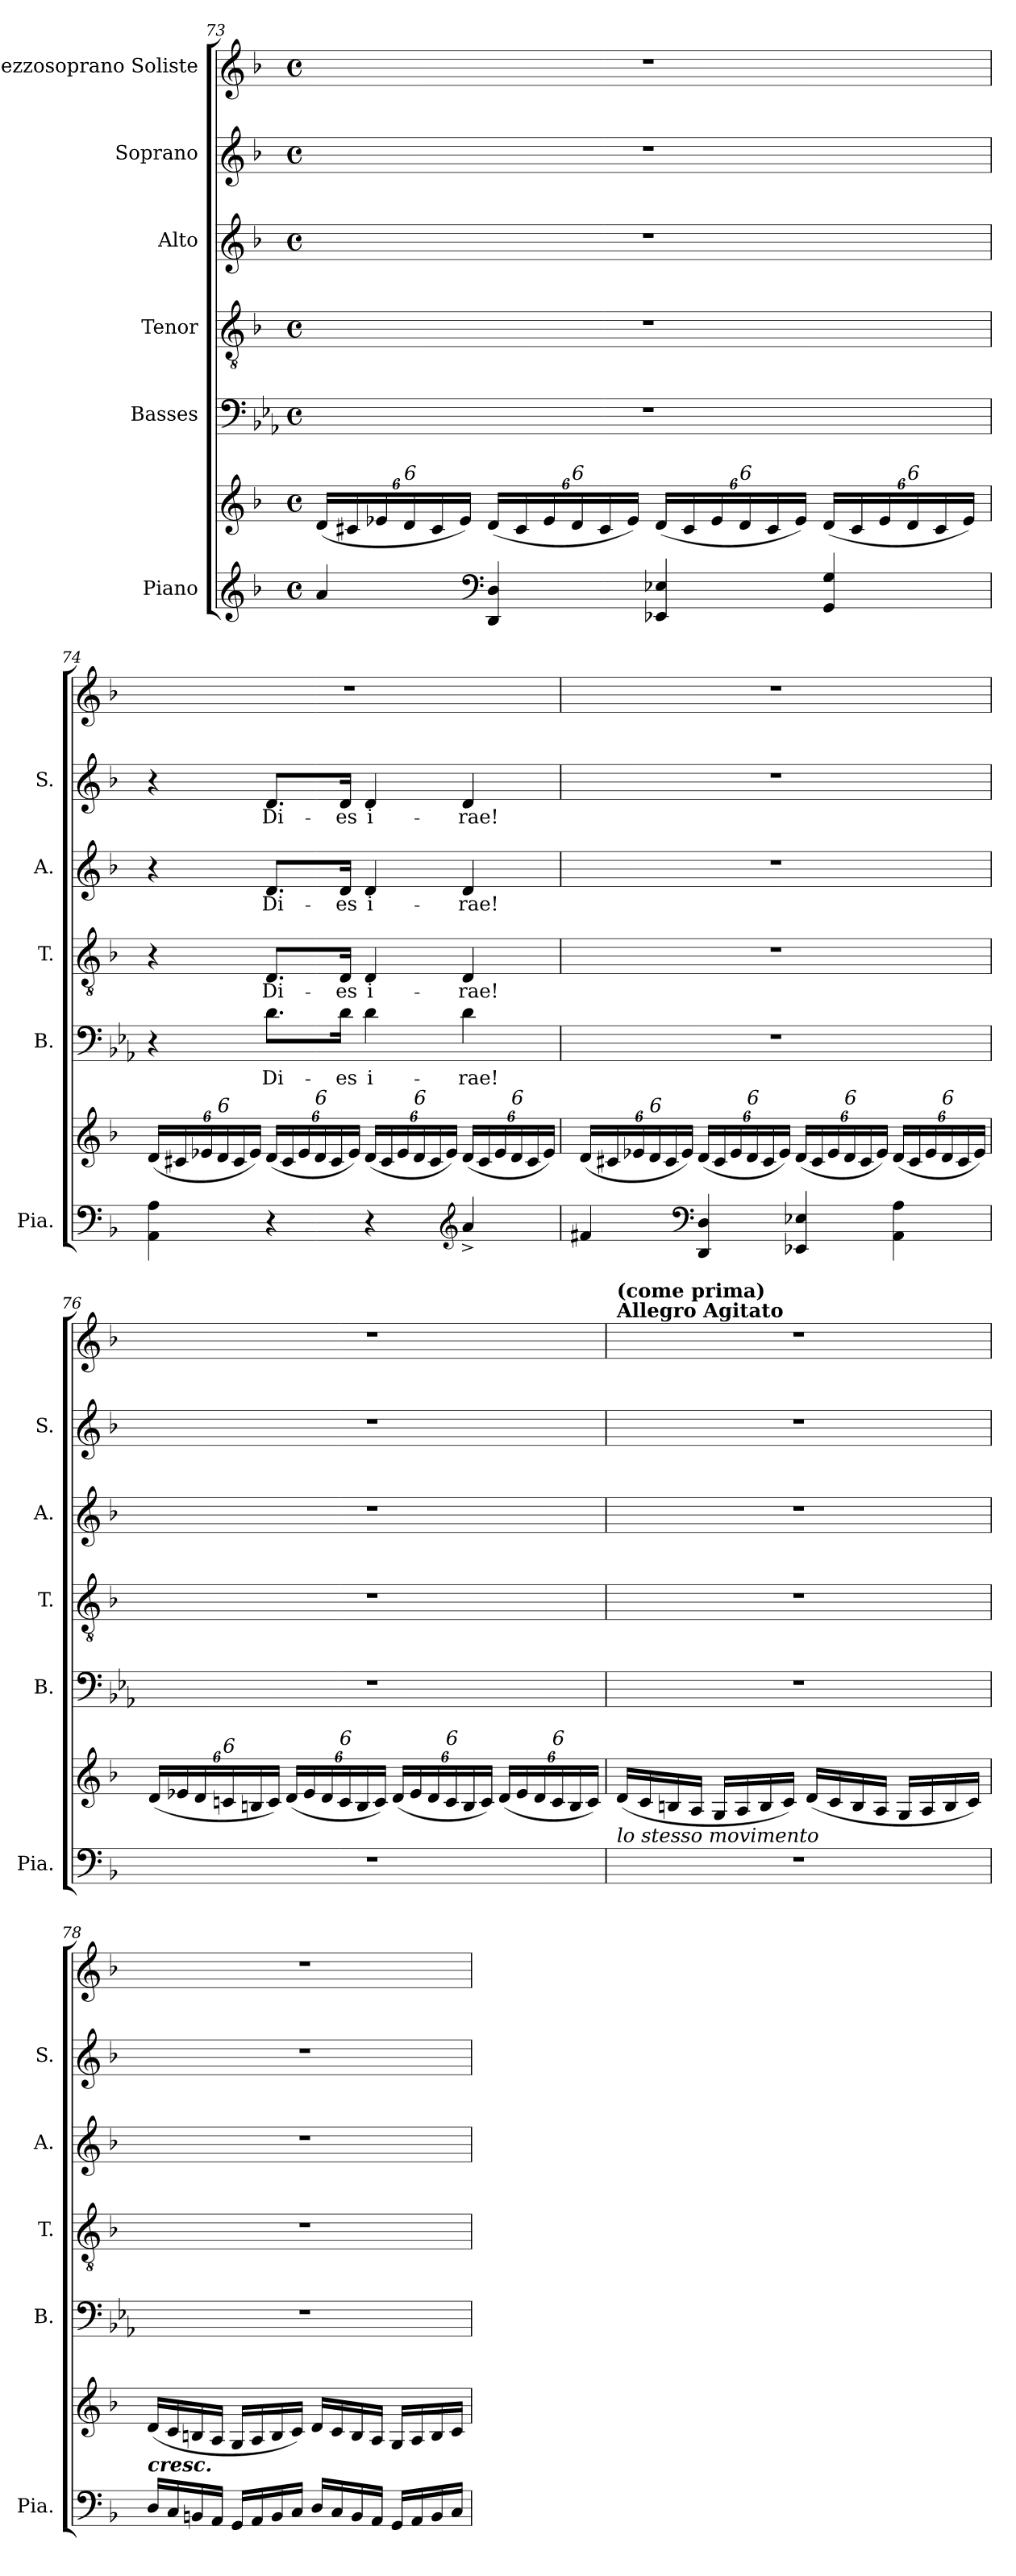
**kern	**kern	**kern	**text	**kern	**text	**kern	**text	**kern	**text	**kern
*part6	*part6	*part5	*part5	*part4	*part4	*part3	*part3	*part2	*part2	*part1
*staff7	*staff6	*staff5	*staff5	*staff4	*staff4	*staff3	*staff3	*staff2	*staff2	*staff1
*I"Piano	*	*I"Basses	*	*I"Tenor	*	*I"Alto	*	*I"Soprano	*	*I"Mezzosoprano Soliste
*I'Pia.	*	*I'B.	*	*I'T.	*	*I'A.	*	*I'S.	*	*
*clefG2	*clefG2	*clefF4	*	*clefGv2	*	*clefG2	*	*clefG2	*	*clefG2
*	*	*ITrd8c14	*	*	*	*	*	*	*	*
*k[b-]	*k[b-]	*k[b-e-a-]	*	*k[b-]	*	*k[b-]	*	*k[b-]	*	*k[b-]
*M4/4	*M4/4	*M4/4	*	*M4/4	*	*M4/4	*	*M4/4	*	*M4/4
*met(c)	*met(c)	*met(c)	*	*met(c)	*	*met(c)	*	*met(c)	*	*met(c)
*	*Xbrackettup	*	*	*	*	*	*	*	*	*
=73	=73	=73	=73	=73	=73	=73	=73	=73	=73	=73
4a/	(24d/LL	1r	.	1r	.	1r	.	1r	.	1r
.	24c#X/	.	.	.	.	.	.	.	.	.
.	24e-X/	.	.	.	.	.	.	.	.	.
!	!LO:TX:a:i:t=6	!	!	!	!	!	!	!	!	!
.	24d/	.	.	.	.	.	.	.	.	.
.	24c#/	.	.	.	.	.	.	.	.	.
.	24e-/JJ)	.	.	.	.	.	.	.	.	.
*clefF4	*	*	*	*	*	*	*	*	*	*
4DD/ 4D/	(24d/LL	.	.	.	.	.	.	.	.	.
.	24c#/	.	.	.	.	.	.	.	.	.
.	24e-/	.	.	.	.	.	.	.	.	.
!	!LO:TX:a:i:t=6	!	!	!	!	!	!	!	!	!
.	24d/	.	.	.	.	.	.	.	.	.
.	24c#/	.	.	.	.	.	.	.	.	.
.	24e-/JJ)	.	.	.	.	.	.	.	.	.
4EE-X/ 4E-X/	(24d/LL	.	.	.	.	.	.	.	.	.
.	24c#/	.	.	.	.	.	.	.	.	.
.	24e-/	.	.	.	.	.	.	.	.	.
!	!LO:TX:a:i:t=6	!	!	!	!	!	!	!	!	!
.	24d/	.	.	.	.	.	.	.	.	.
.	24c#/	.	.	.	.	.	.	.	.	.
.	24e-/JJ)	.	.	.	.	.	.	.	.	.
4GG/ 4G/	(24d/LL	.	.	.	.	.	.	.	.	.
.	24c#/	.	.	.	.	.	.	.	.	.
.	24e-/	.	.	.	.	.	.	.	.	.
!	!LO:TX:a:i:t=6	!	!	!	!	!	!	!	!	!
.	24d/	.	.	.	.	.	.	.	.	.
.	24c#/	.	.	.	.	.	.	.	.	.
.	24e-/JJ)	.	.	.	.	.	.	.	.	.
!!LO:LB:g=z
=74	=74	=74	=74	=74	=74	=74	=74	=74	=74	=74
4AA\ 4A\	(24d/LL	4r	.	4r	.	4r	.	4r	.	1r
.	24c#X/	.	.	.	.	.	.	.	.	.
.	24e-X/	.	.	.	.	.	.	.	.	.
!	!LO:TX:a:i:t=6	!	!	!	!	!	!	!	!	!
.	24d/	.	.	.	.	.	.	.	.	.
.	24c#/	.	.	.	.	.	.	.	.	.
.	24e-/JJ)	.	.	.	.	.	.	.	.	.
4r	(24d/LL	8.Di\L	Di-	8.D/L	Di-	8.d/L	Di-	8.d/L	Di-	.
.	24c#/	.	.	.	.	.	.	.	.	.
.	24e-/	.	.	.	.	.	.	.	.	.
!	!LO:TX:a:i:t=6	!	!	!	!	!	!	!	!	!
.	24d/	.	.	.	.	.	.	.	.	.
.	24c#/	.	.	.	.	.	.	.	.	.
.	.	16Di\Jk	-es	16D/Jk	-es	16d/Jk	-es	16d/Jk	-es	.
.	24e-/JJ)	.	.	.	.	.	.	.	.	.
4r	(24d/LL	4Di\	i-	4D/	i-	4d/	i-	4d/	i-	.
.	24c#/	.	.	.	.	.	.	.	.	.
.	24e-/	.	.	.	.	.	.	.	.	.
!	!LO:TX:a:i:t=6	!	!	!	!	!	!	!	!	!
.	24d/	.	.	.	.	.	.	.	.	.
.	24c#/	.	.	.	.	.	.	.	.	.
.	24e-/JJ)	.	.	.	.	.	.	.	.	.
*clefG2	*	*	*	*	*	*	*	*	*	*
4a^/	(24d/LL	4Di\	-rae!	4D/	-rae!	4d/	-rae!	4d/	-rae!	.
.	24c#/	.	.	.	.	.	.	.	.	.
.	24e-/	.	.	.	.	.	.	.	.	.
!	!LO:TX:a:i:t=6	!	!	!	!	!	!	!	!	!
.	24d/	.	.	.	.	.	.	.	.	.
.	24c#/	.	.	.	.	.	.	.	.	.
.	24e-/JJ)	.	.	.	.	.	.	.	.	.
=75	=75	=75	=75	=75	=75	=75	=75	=75	=75	=75
4f#X/	(24d/LL	1r	.	1r	.	1r	.	1r	.	1r
.	24c#X/	.	.	.	.	.	.	.	.	.
.	24e-X/	.	.	.	.	.	.	.	.	.
!	!LO:TX:a:i:t=6	!	!	!	!	!	!	!	!	!
.	24d/	.	.	.	.	.	.	.	.	.
.	24c#/	.	.	.	.	.	.	.	.	.
.	24e-/JJ)	.	.	.	.	.	.	.	.	.
*clefF4	*	*	*	*	*	*	*	*	*	*
4DD/ 4D/	(24d/LL	.	.	.	.	.	.	.	.	.
.	24c#/	.	.	.	.	.	.	.	.	.
.	24e-/	.	.	.	.	.	.	.	.	.
!	!LO:TX:a:i:t=6	!	!	!	!	!	!	!	!	!
.	24d/	.	.	.	.	.	.	.	.	.
.	24c#/	.	.	.	.	.	.	.	.	.
.	24e-/JJ)	.	.	.	.	.	.	.	.	.
4EE-X/ 4E-X/	(24d/LL	.	.	.	.	.	.	.	.	.
.	24c#/	.	.	.	.	.	.	.	.	.
.	24e-/	.	.	.	.	.	.	.	.	.
!	!LO:TX:a:i:t=6	!	!	!	!	!	!	!	!	!
.	24d/	.	.	.	.	.	.	.	.	.
.	24c#/	.	.	.	.	.	.	.	.	.
.	24e-/JJ)	.	.	.	.	.	.	.	.	.
4AA\ 4A\	(24d/LL	.	.	.	.	.	.	.	.	.
.	24c#/	.	.	.	.	.	.	.	.	.
.	24e-/	.	.	.	.	.	.	.	.	.
!	!LO:TX:a:i:t=6	!	!	!	!	!	!	!	!	!
.	24d/	.	.	.	.	.	.	.	.	.
.	24c#/	.	.	.	.	.	.	.	.	.
.	24e-/JJ)	.	.	.	.	.	.	.	.	.
!!LO:LB:g=z
=76	=76	=76	=76	=76	=76	=76	=76	=76	=76	=76
1r	(24d/LL	1r	.	1r	.	1r	.	1r	.	1r
.	24e-X/	.	.	.	.	.	.	.	.	.
.	24d/	.	.	.	.	.	.	.	.	.
!	!LO:TX:a:i:t=6	!	!	!	!	!	!	!	!	!
.	24cn/	.	.	.	.	.	.	.	.	.
.	24Bn/	.	.	.	.	.	.	.	.	.
.	24c/JJ)	.	.	.	.	.	.	.	.	.
.	(24d/LL	.	.	.	.	.	.	.	.	.
.	24e-/	.	.	.	.	.	.	.	.	.
.	24d/	.	.	.	.	.	.	.	.	.
!	!LO:TX:a:i:t=6	!	!	!	!	!	!	!	!	!
.	24c/	.	.	.	.	.	.	.	.	.
.	24B/	.	.	.	.	.	.	.	.	.
.	24c/JJ)	.	.	.	.	.	.	.	.	.
.	(24d/LL	.	.	.	.	.	.	.	.	.
.	24e-/	.	.	.	.	.	.	.	.	.
.	24d/	.	.	.	.	.	.	.	.	.
!	!LO:TX:a:i:t=6	!	!	!	!	!	!	!	!	!
.	24c/	.	.	.	.	.	.	.	.	.
.	24B/	.	.	.	.	.	.	.	.	.
.	24c/JJ)	.	.	.	.	.	.	.	.	.
.	(24d/LL	.	.	.	.	.	.	.	.	.
.	24e-/	.	.	.	.	.	.	.	.	.
.	24d/	.	.	.	.	.	.	.	.	.
!	!LO:TX:a:i:t=6	!	!	!	!	!	!	!	!	!
.	24c/	.	.	.	.	.	.	.	.	.
.	24B/	.	.	.	.	.	.	.	.	.
.	24c/JJ)	.	.	.	.	.	.	.	.	.
=77	=77	=77	=77	=77	=77	=77	=77	=77	=77	=77
*	*	*	*	*	*	*	*	*	*	*MM88
!	!	!	!	!	!	!	!	!	!	!LO:TX:a:B:t=Allegro Agitato
!	!	!	!	!	!	!	!	!	!	!LO:TX:a:B:t=(come prima)
!LO:TX:a:i:t=lo stesso movimento	!	!	!	!	!	!	!	!	!	!
1r	(16d/LL	1r	.	1r	.	1r	.	1r	.	1r
.	16c/	.	.	.	.	.	.	.	.	.
.	16Bn/	.	.	.	.	.	.	.	.	.
.	16A/JJ	.	.	.	.	.	.	.	.	.
.	16G/LL	.	.	.	.	.	.	.	.	.
.	16A/	.	.	.	.	.	.	.	.	.
.	16B/	.	.	.	.	.	.	.	.	.
.	16c/JJ)	.	.	.	.	.	.	.	.	.
.	(16d/LL	.	.	.	.	.	.	.	.	.
.	16c/	.	.	.	.	.	.	.	.	.
.	16B/	.	.	.	.	.	.	.	.	.
.	16A/JJ	.	.	.	.	.	.	.	.	.
.	16G/LL	.	.	.	.	.	.	.	.	.
.	16A/	.	.	.	.	.	.	.	.	.
.	16B/	.	.	.	.	.	.	.	.	.
.	16c/JJ)	.	.	.	.	.	.	.	.	.
!!LO:PB:g=z
=78	=78	=78	=78	=78	=78	=78	=78	=78	=78	=78
!LO:TX:a:Bi:t=cresc.	!	!	!	!	!	!	!	!	!	!
16D/LL	(16d/LL	1r	.	1r	.	1r	.	1r	.	1r
16C/	16c/	.	.	.	.	.	.	.	.	.
16BBn/	16Bn/	.	.	.	.	.	.	.	.	.
16AA/JJ	16A/JJ	.	.	.	.	.	.	.	.	.
16GG/LL	16G/LL	.	.	.	.	.	.	.	.	.
16AA/	16A/	.	.	.	.	.	.	.	.	.
16BB/	16B/	.	.	.	.	.	.	.	.	.
16C/JJ	16c/JJ)	.	.	.	.	.	.	.	.	.
16D/LL	16d/LL	.	.	.	.	.	.	.	.	.
16C/	16c/	.	.	.	.	.	.	.	.	.
16BB/	16B/	.	.	.	.	.	.	.	.	.
16AA/JJ	16A/JJ	.	.	.	.	.	.	.	.	.
16GG/LL	16G/LL	.	.	.	.	.	.	.	.	.
16AA/	16A/	.	.	.	.	.	.	.	.	.
16BB/	16B/	.	.	.	.	.	.	.	.	.
16C/JJ	16c/JJ	.	.	.	.	.	.	.	.	.
=	=	=	=	=	=	=	=	=	=	=
*-	*-	*-	*-	*-	*-	*-	*-	*-	*-	*-
